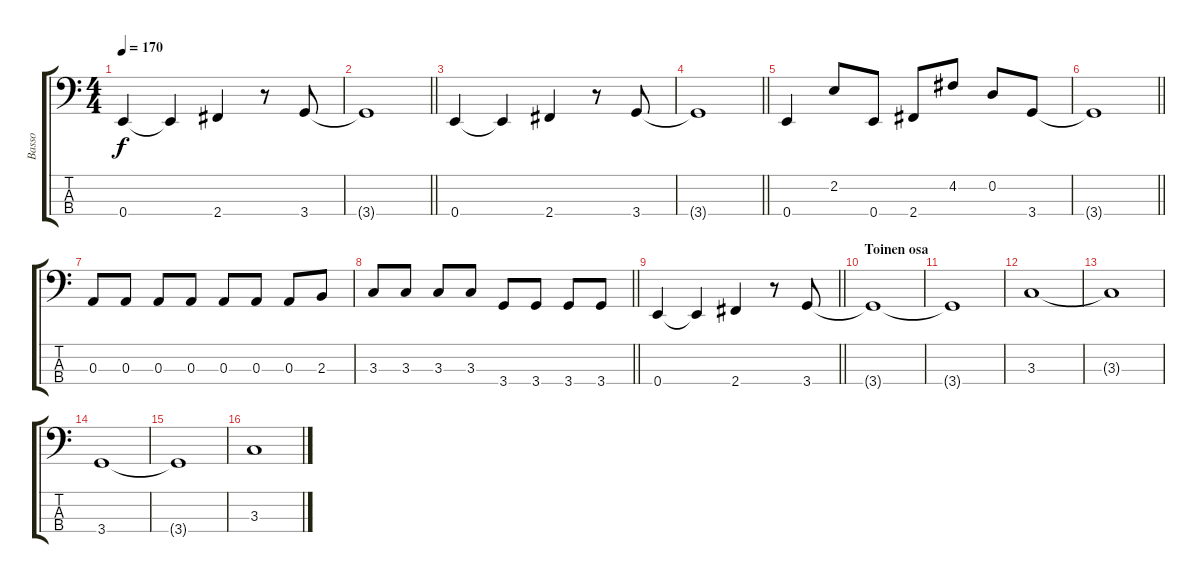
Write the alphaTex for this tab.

\track ("Basso" "Basso") {instrument electricbasspick}
\staff {score tabs}
\tuning (G2 D2 A1 E1) {hide}
\ts (4 4)
\tempo 170
\clef f4
\ks c
0.4.4{dy f} 0.4{t}.4 2.4.4 r.8 3.4.8 |
\barLineRight lightlight
3.4{t}.1 |
0.4.4 0.4{t}.4 2.4.4 r.8 3.4.8 |
\barLineRight lightlight
3.4{t}.1 |
0.4.4 2.2.8 0.4.8 2.4.8 4.2.8 0.2.8 3.4.8 |
\barLineRight lightlight
3.4{t}.1 |
0.3.8 0.3.8 0.3.8 0.3.8 0.3.8 0.3.8 0.3.8 2.3.8 |
\barLineRight lightlight
3.3.8 3.3.8 3.3.8 3.3.8 3.4.8 3.4.8 3.4.8 3.4.8 |
\barLineRight lightlight
0.4.4 0.4{t}.4 2.4.4 r.8 3.4.8 |
\section ("" "Toinen osa")
3.4{t}.1 |
3.4{t}.1 |
3.3.1 |
3.3{t}.1 |
3.4.1 |
3.4{t}.1 |
3.3.1
